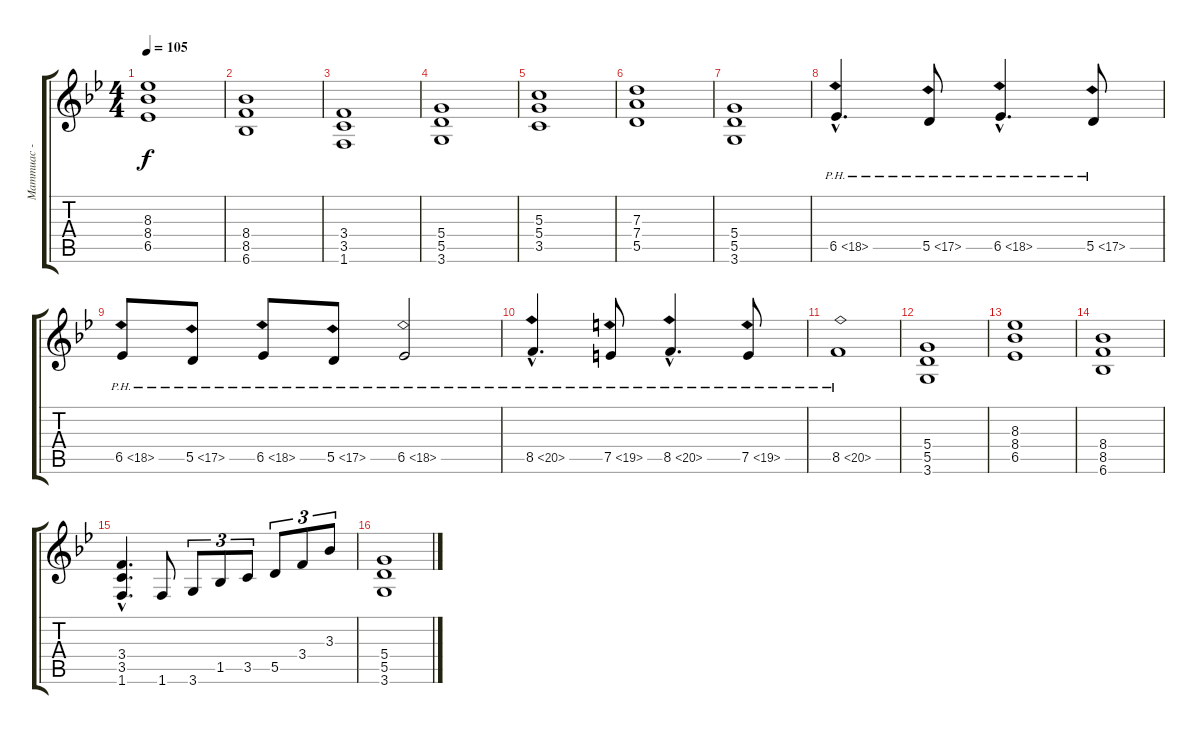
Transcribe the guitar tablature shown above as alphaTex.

\track ("Маттиас - Explorer" "Маттиас - ") {instrument overdrivenguitar}
\staff {score tabs}
\tuning (E4 B3 G3 D3 A2 E2) {hide}
\ts (4 4)
\tempo 105
\clef g2
\ks gminor
(8.3 8.4 6.5).1{dy f} |
(8.4 8.5 6.6).1 |
(3.4 3.5 1.6).1 |
(5.4 5.5 3.6).1 |
(5.3 5.4 3.5).1 |
(7.3 7.4 5.5).1 |
(5.4 5.5 3.6).1 |
6.5{ph 12 hac}.4{d} 5.5{ph 12}.8 6.5{ph 12 hac}.4{d} 5.5{ph 12}.8 |
6.5{ph 12}.8 5.5{ph 12}.8 6.5{ph 12}.8 5.5{ph 12}.8 6.5{ph 12}.2 |
8.5{ph 12 hac}.4{d} 7.5{ph 12}.8 8.5{ph 12 hac}.4{d} 7.5{ph 12}.8 |
8.5{ph 12}.1 |
(5.4 5.5 3.6).1 |
(8.3 8.4 6.5).1 |
(8.4 8.5 6.6).1 |
(3.4{hac} 3.5{hac} 1.6{hac}).4{d} 1.6.8 3.6.8{tu (3 2)} 1.5.8{tu (3 2)} 3.5.8{tu (3 2)} 5.5.8{tu (3 2)} 3.4.8{tu (3 2)} 3.3.8{tu (3 2)} |
(5.4 5.5 3.6).1
